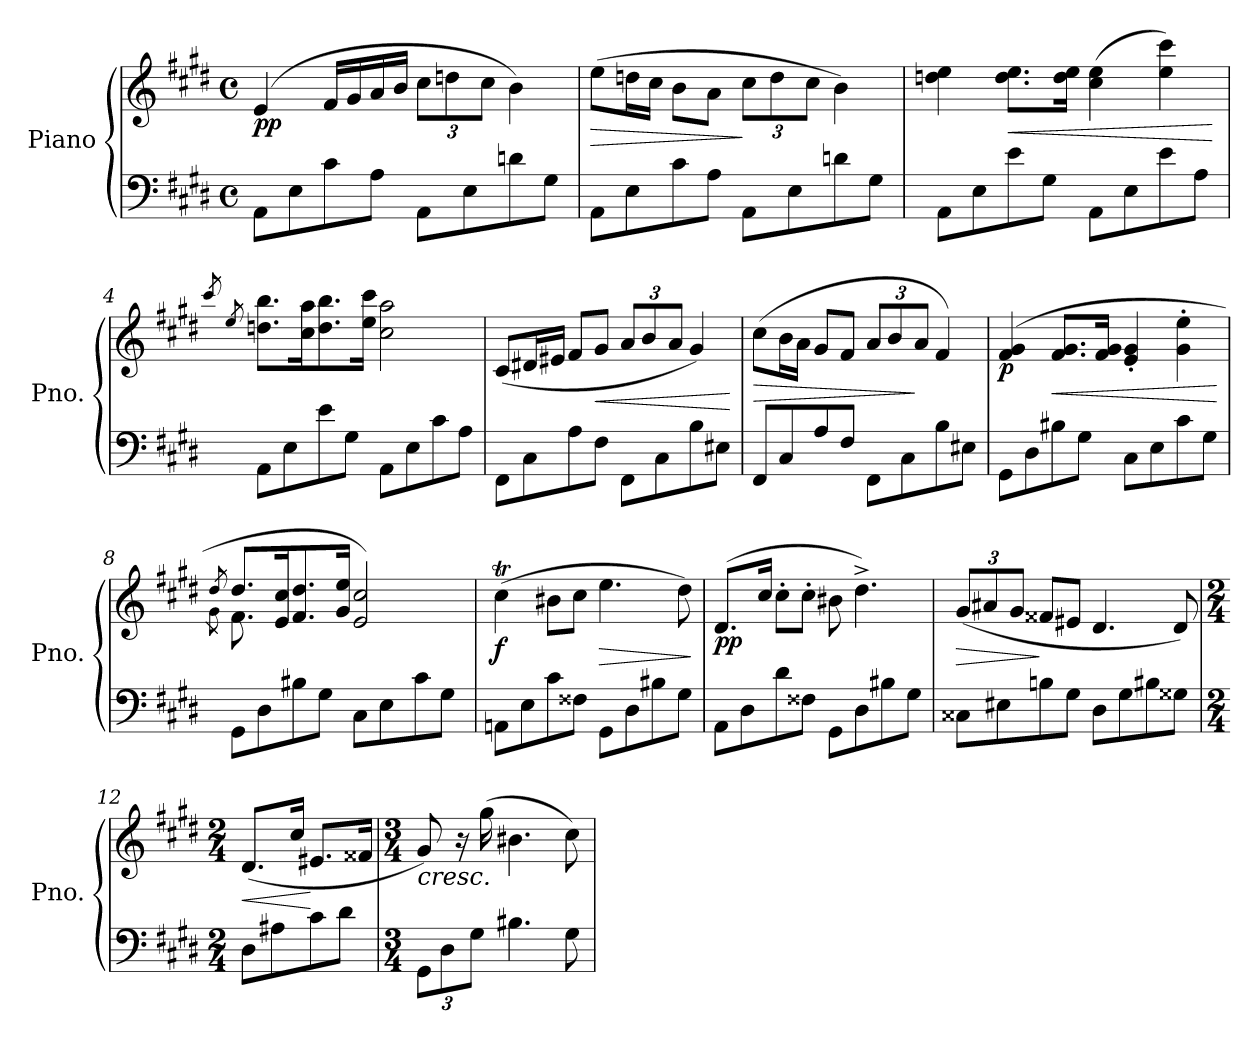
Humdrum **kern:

**kern	**kern	**dynam
*part1	*part1	*part1
*staff2	*staff1	*staff1/2
*I"Piano	*	*
*I'Pno.	*	*
*clefF4	*clefG2	*
*k[f#c#g#d#]	*k[f#c#g#d#]	*
*M4/4	*M4/4	*
*met(c)	*met(c)	*
*MM92	*MM92	*
=1	=1	=1
!	!	!LO:DY:b
8AA\L	(>4e/	pp
8E\	.	.
8c#\	16f#/LL	.
.	16g#/	.
8A\J	16a/	.
.	16b/JJ	.
*	*Xbrackettup	*
8AA\L	12cc#\L	.
.	12ddn\	.
8E\	.	.
.	12cc#\J	.
8dn\	4b\)	.
8G#\J	.	.
=2	=2	=2
!	!	!LO:HP:b
8AA\L	(>8ee\L	>
8E\	16ddn\L	.
.	16cc#\JJ	.
8c#\	8b\L	.
8A\J	8a\J	.
8AA\L	12cc#\L	]
.	12dd\	.
8E\	.	.
.	12cc#\J	.
8dn\	4b\)	.
8G#\J	.	.
!!LO:LB:g=z
=3	=3	=3
8AA\L	4ddn\ 4ee\	.
8E\	.	.
!	!	!LO:HP:b
8e\	8.dd\ 8.ee\L	<
8G#\J	.	.
.	16dd\ 16ee\Jk	.
8AA\L	(>4cc#\ 4ee\	.
8E\	.	.
8e\	4ee\ 4ccc#\)	.
8A\J	.	.
.	.	[
=4	=4	=4
.	8qccc#/	.
.	8qee/	.
8AA\L	8.ddn\ 8.bb\L	.
8E\	.	.
.	16cc#\ 16aa\K	.
8e\	8.dd\ 8.bb\	.
8G#\J	.	.
.	16ee\ 16ccc#\Jk	.
8AA\L	2cc#\ 2aa\	.
8E\	.	.
8c#\	.	.
8A\J	.	.
=5	=5	=5
8FF#\L	(<8c#/L	.
8C#\	16d#X/L	.
.	16e#X/JJ	.
8A\	8f#/L	.
!	!	!LO:HP:b
8F#\J	8g#/J	<
8FF#\L	12a/L	.
.	12b/	.
8C#\	.	.
.	12a/J	.
8B\	4g#/)	.
8E#X\J	.	.
.	.	[
!!LO:LB:g=z
=6	=6	=6
!	!	!LO:HP:b
8FF#/L	(>8cc#\L	>
8C#/	16b\L	.
.	16a\JJ	.
8A/	8g#/L	.
8F#/J	8f#/J	.
8FF#\L	12a/L	.
.	12b/	.
8C#\	.	.
.	12a/J	]
8B\	4f#/)	.
8E#X\J	.	.
=7	=7	=7
!	!	!LO:DY:b
8GG#\L	(>4f#/ 4g#/	p
8D#\	.	.
!	!	!LO:HP:b
8B#X\	8.f#/ 8.g#/L	<
8G#\J	.	.
.	16f#/ 16g#/Jk	.
8C#\L	4e/' 4g#/'	.
8E\	.	.
8c#\	4g#\' 4ee\'	.
8G#\J	.	.
.	.	[
=8	=8	=8
*	*^	*
.	8qdd#/	8qg#\	.
8GG#\L	8.dd#/L	8.f#\	.
8D#\	.	.	.
.	16e/ 16cc#/K	2ryy	.
8B#X\	8.f#/ 8.dd#/	.	.
8G#\J	.	.	.
.	16g#/ 16ee/Jk	.	.
8C#\L	2e/ 2cc#/)	.	.
8E\	.	.	.
.	.	4ryy	.
8c#\	.	.	.
8G#\J	.	.	.
.	.	16ryy	.
=9	=9	=9	=9
!	!	!	!LO:DY:b
*	*v	*v	*
8AAn\L	(>4cc#T\	f
8E\	.	.
8c#\	8b#X\L	.
8F##X\J	8cc#\J	.
!	!	!LO:HP:b
8GG#\L	4.ee\	>
8D#\	.	.
8B#X\	.	.
8G#\J	8dd#\)	.
.	.	]
!!LO:LB:g=z
=10	=10	=10
!	!	!LO:DY:b
8AA\L	(>8.d#/L	pp
8D#\	.	.
.	16cc#/Jk	.
8d#\	8cc#'\L	.
8F##X\J	8cc#'\J	.
8GG#\L	8b#X\	.
8D#\	4.dd#^\)	.
8B#X\	.	.
8G#\J	.	.
=11	=11	=11
!	!	!LO:HP:b
8C##X\L	(<12g#/L	>
.	12a#X/	.
8E#X\	.	.
.	12g#/J	.
8Bn\	8f##X/L	]
8G#\J	8e#X/J	.
8D#\L	4.d#/	.
8G#\	.	.
8B#X\	.	.
8G##X\J	8d#/)	.
=12	=12	=12
*M2/4	*M2/4	*
!	!	!LO:HP:b
8D#\L	(<8.d#/L	<
8A#X\	.	.
.	16cc#/Jk	.
8c#\	8.e#X/L	[
8d#\J	.	.
.	16f##X/Jk	.
!!LO:LB:g=z
=13	=13	=13
*M3/4	*M3/4	*
*Xbrackettup	*	*
!	!LO:TX:b:i:t=cresc.	!
12GG#\L	8g#/)	.
12D#\	.	.
.	16r	.
12G#\J	.	.
.	(>16gg#\	.
4.B#X\	4.b#X\	.
8G#\	8cc#\)	.
=	=	=
*-	*-	*-
